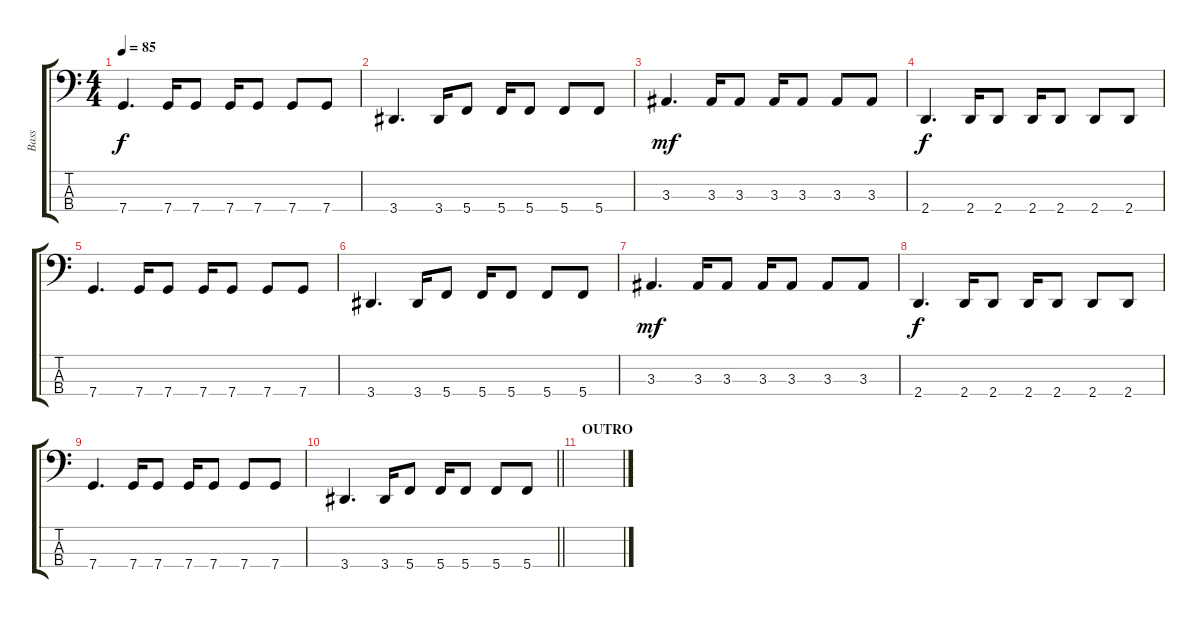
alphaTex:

\track ("Bass" "Bass") {instrument electricbassfinger}
\staff {score tabs}
\tuning (F2 C2 G1 C1) {hide}
\ts (4 4)
\tempo 85
\clef f4
\ks c
7.4.4{d dy f} 7.4.16 7.4.8 7.4.16 7.4.8 7.4.8 7.4.8 |
3.4.4{d} 3.4.16 5.4.8 5.4.16 5.4.8 5.4.8 5.4.8 |
3.3.4{d dy mf} 3.3.16 3.3.8 3.3.16 3.3.8 3.3.8 3.3.8 |
2.4.4{d dy f} 2.4.16 2.4.8 2.4.16 2.4.8 2.4.8 2.4.8 |
7.4.4{d} 7.4.16 7.4.8 7.4.16 7.4.8 7.4.8 7.4.8 |
3.4.4{d} 3.4.16 5.4.8 5.4.16 5.4.8 5.4.8 5.4.8 |
3.3.4{d dy mf} 3.3.16 3.3.8 3.3.16 3.3.8 3.3.8 3.3.8 |
2.4.4{d dy f} 2.4.16 2.4.8 2.4.16 2.4.8 2.4.8 2.4.8 |
7.4.4{d} 7.4.16 7.4.8 7.4.16 7.4.8 7.4.8 7.4.8 |
\barLineRight lightlight
3.4.4{d} 3.4.16 5.4.8 5.4.16 5.4.8 5.4.8 5.4.8 |
\section ("" "OUTRO")
